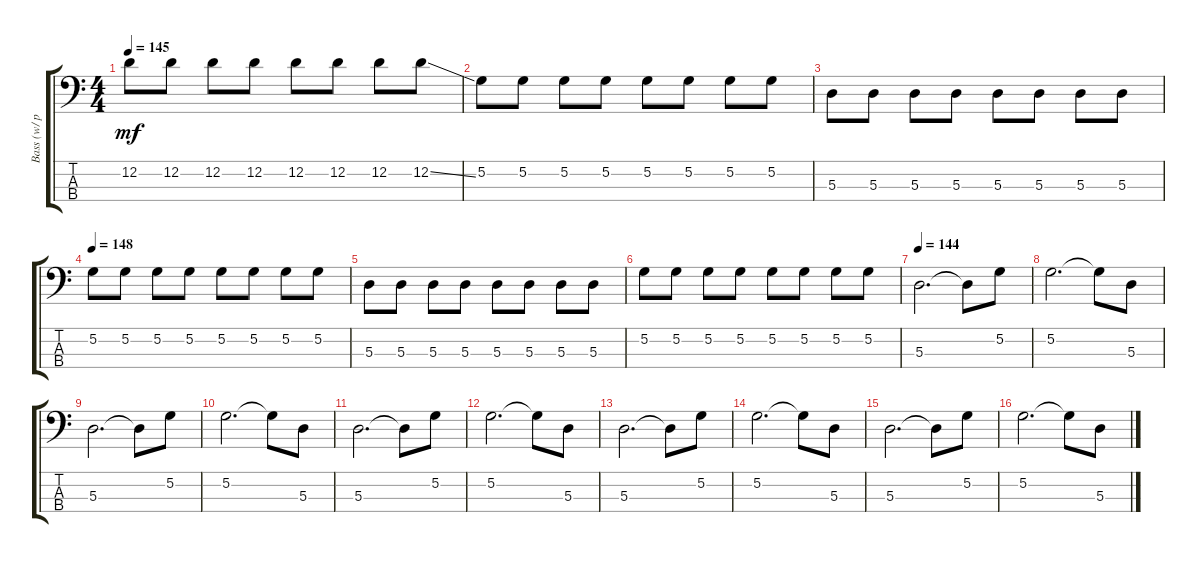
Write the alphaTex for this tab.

\track ("Bass (w/ pick)" "Bass (w/ p") {instrument electricbassfinger}
\staff {score tabs}
\tuning (G2 D2 A1 E1) {hide}
\ts (4 4)
\tempo 145
\clef f4
\ks c
12.2.8{dy mf} 12.2.8 12.2.8 12.2.8 12.2.8 12.2.8 12.2.8 12.2{ss}.8 |
5.2.8 5.2.8 5.2.8 5.2.8 5.2.8 5.2.8 5.2.8 5.2.8 |
5.3.8 5.3.8 5.3.8 5.3.8 5.3.8 5.3.8 5.3.8 5.3.8 |
\tempo 148
5.2.8 5.2.8 5.2.8 5.2.8 5.2.8 5.2.8 5.2.8 5.2.8 |
5.3.8 5.3.8 5.3.8 5.3.8 5.3.8 5.3.8 5.3.8 5.3.8 |
5.2.8 5.2.8 5.2.8 5.2.8 5.2.8 5.2.8 5.2.8 5.2.8 |
\tempo 144
5.3.2{d} 5.3{t}.8 5.2.8 |
5.2.2{d} 5.2{t}.8 5.3.8 |
5.3.2{d} 5.3{t}.8 5.2.8 |
5.2.2{d} 5.2{t}.8 5.3.8 |
5.3.2{d} 5.3{t}.8 5.2.8 |
5.2.2{d} 5.2{t}.8 5.3.8 |
5.3.2{d} 5.3{t}.8 5.2.8 |
5.2.2{d} 5.2{t}.8 5.3.8 |
5.3.2{d} 5.3{t}.8 5.2.8 |
5.2.2{d} 5.2{t}.8 5.3.8
